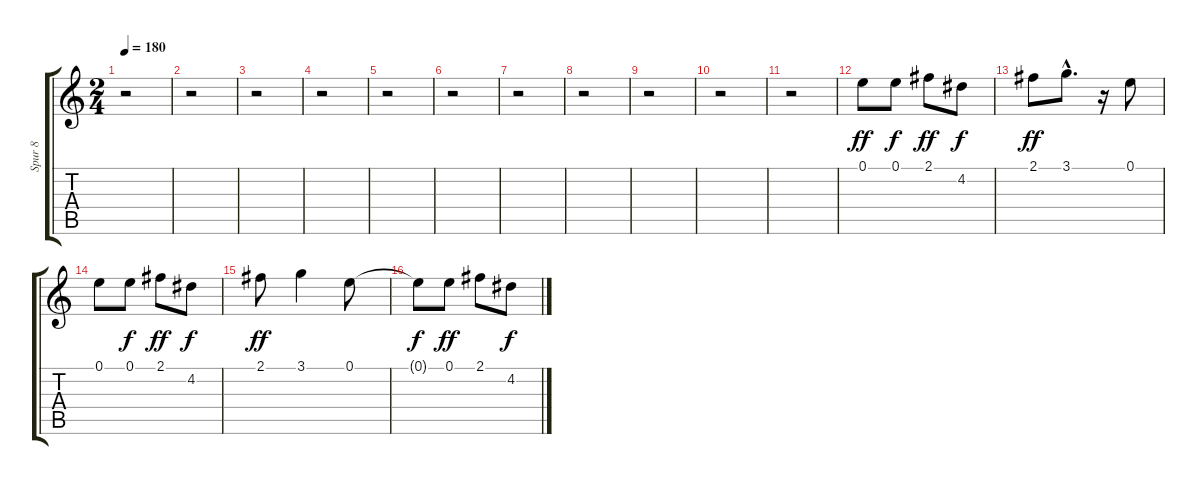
\track ("Spur 8" "Spur 8") {instrument acousticguitarnylon}
\staff {score tabs}
\tuning (E4 B3 G3 D3 A2 E2) {hide}
\ts (2 4)
\tempo 180
\clef g2
\ks c
r.2{dy ff} |
r.2 |
r.2 |
r.2 |
r.2 |
r.2 |
r.2 |
r.2 |
r.2 |
r.2 |
r.2 |
0.1.8 0.1.8{dy f} 2.1.8{dy ff} 4.2.8{dy f} |
2.1.8{dy ff} 3.1{hac}.8{d} r.16 0.1.8 |
0.1.8 0.1.8{dy f} 2.1.8{dy ff} 4.2.8{dy f} |
2.1.8{dy ff} 3.1.4 0.1.8 |
0.1{t}.8{dy f} 0.1.8{dy ff} 2.1.8 4.2.8{dy f}
